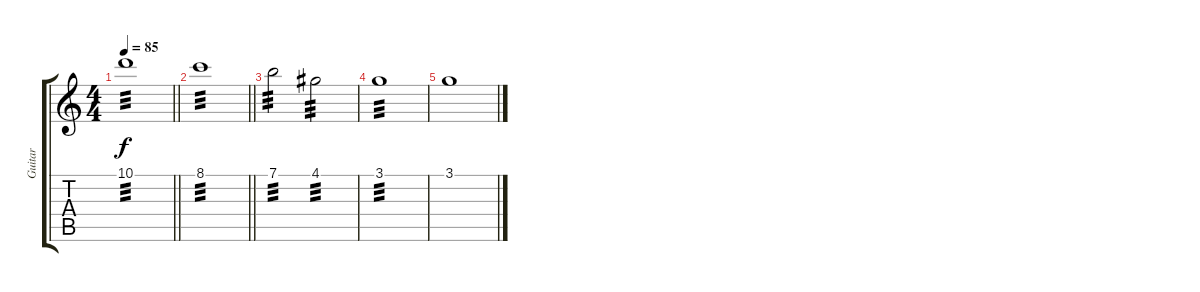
\track ("Guitar" "Guitar") {instrument overdrivenguitar}
\staff {score tabs}
\tuning (E4 B3 G3 D3 A2 E2) {hide}
\ts (4 4)
\tempo 85
\clef g2
\barLineRight lightlight
\ks c
10.1.1{tp 3 dy f} |
\barLineRight lightlight
8.1.1{tp 3} |
7.1.2{tp 3} 4.1.2{tp 3} |
3.1.1{tp 3} |
3.1.1
